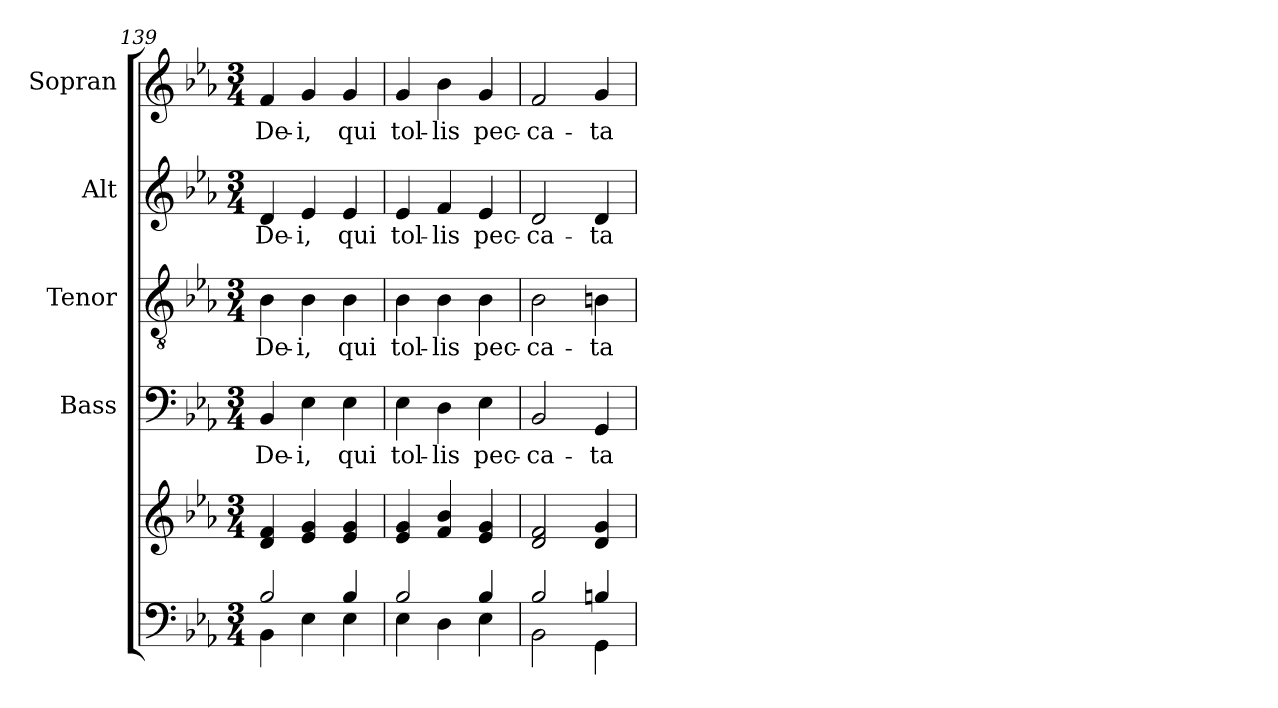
**kern	**kern	**kern	**text	**kern	**text	**kern	**text	**kern	**text
*part5	*part5	*part4	*part4	*part3	*part3	*part2	*part2	*part1	*part1
*staff6	*staff5	*staff4	*staff4	*staff3	*staff3	*staff2	*staff2	*staff1	*staff1
*	*	*I"Bass	*	*I"Tenor	*	*I"Alt	*	*I"Sopran	*
*	*	*I'B.	*	*I'T.	*	*I'A.	*	*I'S.	*
*clefF4	*clefG2	*clefF4	*	*clefGv2	*	*clefG2	*	*clefG2	*
*k[b-e-a-]	*k[b-e-a-]	*k[b-e-a-]	*	*k[b-e-a-]	*	*k[b-e-a-]	*	*k[b-e-a-]	*
*E-:	*E-:	*E-:	*	*E-:	*	*E-:	*	*E-:	*
*M3/4	*M3/4	*M3/4	*	*M3/4	*	*M3/4	*	*M3/4	*
=139	=139	=139	=139	=139	=139	=139	=139	=139	=139
*^	*	*	*	*	*	*	*	*	*
!	!	!	!	!LO:LY:b	!	!LO:LY:b	!	!LO:LY:b	!	!LO:LY:b
2B-/	4BB-\	4d/ 4f/	4BB-/	De-	4B-\	De-	4d/	De-	4f/	De-
!	!	!	!	!LO:LY:b	!	!LO:LY:b	!	!LO:LY:b	!	!LO:LY:b
.	4E-\	4e-/ 4g/	4E-\	-i,	4B-\	-i,	4e-/	-i,	4g/	-i,
!	!	!	!	!LO:LY:b	!	!LO:LY:b	!	!LO:LY:b	!	!LO:LY:b
4B-/	4E-\	4e-/ 4g/	4E-\	qui	4B-\	qui	4e-/	qui	4g/	qui
=140	=140	=140	=140	=140	=140	=140	=140	=140	=140	=140
!	!	!	!	!LO:LY:b	!	!LO:LY:b	!	!LO:LY:b	!	!LO:LY:b
2B-/	4E-\	4e-/ 4g/	4E-\	tol-	4B-\	tol-	4e-/	tol-	4g/	tol-
!	!	!	!	!LO:LY:b	!	!LO:LY:b	!	!LO:LY:b	!	!LO:LY:b
.	4D\	4f/ 4b-/	4D\	-lis	4B-\	-lis	4f/	-lis	4b-\	-lis
!	!	!	!	!LO:LY:b	!	!LO:LY:b	!	!LO:LY:b	!	!LO:LY:b
4B-/	4E-\	4e-/ 4g/	4E-\	pec-	4B-\	pec-	4e-/	pec-	4g/	pec-
=141	=141	=141	=141	=141	=141	=141	=141	=141	=141	=141
!	!	!	!	!LO:LY:b	!	!LO:LY:b	!	!LO:LY:b	!	!LO:LY:b
2B-/	2BB-\	2d/ 2f/	2BB-/	-ca-	2B-\	-ca-	2d/	-ca-	2f/	-ca-
!	!	!	!	!LO:LY:b	!	!LO:LY:b	!	!LO:LY:b	!	!LO:LY:b
4Bn/	4GG\	4d/ 4g/	4GG/	-ta	4Bn\	-ta	4d/	-ta	4g/	-ta
*v	*v	*	*	*	*	*	*	*	*	*
=	=	=	=	=	=	=	=	=	=
*-	*-	*-	*-	*-	*-	*-	*-	*-	*-
